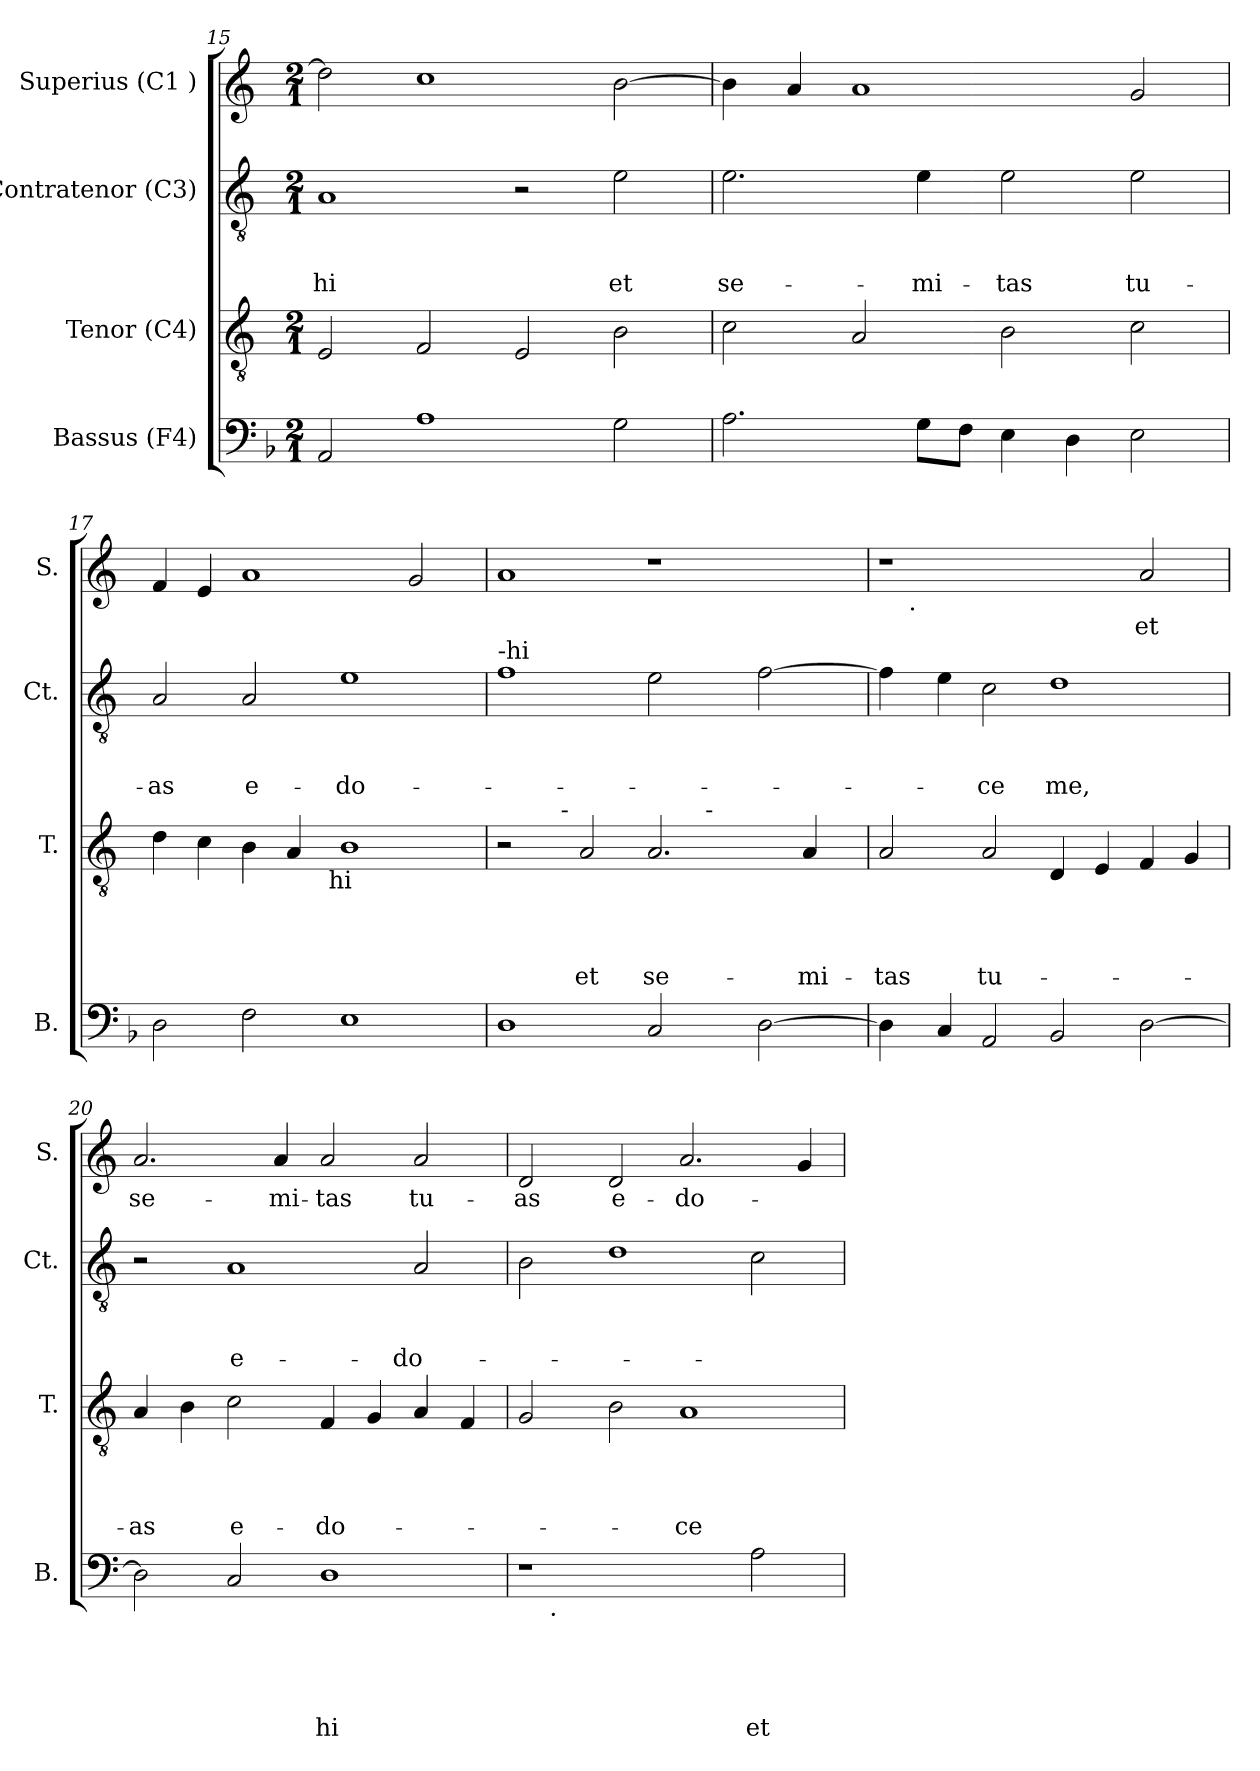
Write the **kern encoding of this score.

**kern	**text	**text	**text	**text	**text	**kern	**text	**text	**text	**text	**kern	**text	**text	**text	**kern	**text
*part4	*part4	*part4	*part4	*part4	*part4	*part3	*part3	*part3	*part3	*part3	*part2	*part2	*part2	*part2	*part1	*part1
*staff4	*staff4	*staff4	*staff4	*staff4	*staff4	*staff3	*staff3	*staff3	*staff3	*staff3	*staff2	*staff2	*staff2	*staff2	*staff1	*staff1
*I"Bassus (F4)	*	*	*	*	*	*I"Tenor (C4)	*	*	*	*	*I"Contratenor (C3)	*	*	*	*I"Superius (C1 )	*
*I'B.	*	*	*	*	*	*I'T.	*	*	*	*	*I'Ct.	*	*	*	*I'S.	*
*clefF4	*	*	*	*	*	*clefGv2	*	*	*	*	*clefGv2	*	*	*	*clefG2	*
*k[b-]	*	*	*	*	*	*k[]	*	*	*	*	*k[]	*	*	*	*k[]	*
*F:	*	*	*	*	*	*C:	*	*	*	*	*C:	*	*	*	*C:	*
*M2/1	*	*	*	*	*	*M2/1	*	*	*	*	*M2/1	*	*	*	*M2/1	*
=15	=15	=15	=15	=15	=15	=15	=15	=15	=15	=15	=15	=15	=15	=15	=15	=15
!	!	!	!	!	!	!	!	!	!	!	!	!	!	!LO:LY:b	!	!
2AA/	.	.	.	.	.	2E/	.	.	.	.	1A	.	.	-hi	2dd\]	.
1A	.	.	.	.	.	2F/	.	.	.	.	.	.	.	.	1cc	.
.	.	.	.	.	.	2E/	.	.	.	.	2r	.	.	.	.	.
!	!	!	!	!	!	!	!	!	!	!	!	!	!	!LO:LY:b	!	!
2G\	.	.	.	.	.	2B\	.	.	.	.	2e\	.	.	et	[>2b\	.
=16	=16	=16	=16	=16	=16	=16	=16	=16	=16	=16	=16	=16	=16	=16	=16	=16
!	!	!	!	!	!	!	!	!	!	!	!	!	!	!LO:LY:b	!	!
2.A\	.	.	.	.	.	2c\	.	.	.	.	2.e\	.	.	se-	4b\]	.
.	.	.	.	.	.	.	.	.	.	.	.	.	.	.	4a/	.
.	.	.	.	.	.	2A/	.	.	.	.	.	.	.	.	1a	.
!	!	!	!	!	!	!	!	!	!	!	!	!	!	!LO:LY:b	!	!
8G\L	.	.	.	.	.	.	.	.	.	.	4e\	.	.	-mi-	.	.
8F\J	.	.	.	.	.	.	.	.	.	.	.	.	.	.	.	.
!	!	!	!	!	!	!	!	!	!	!	!	!	!	!LO:LY:b	!	!
4E\	.	.	.	.	.	2B\	.	.	.	.	2e\	.	.	-tas	.	.
4D\	.	.	.	.	.	.	.	.	.	.	.	.	.	.	.	.
!	!	!	!	!	!	!	!	!	!	!	!	!	!	!LO:LY:b	!	!
2E\	.	.	.	.	.	2c\	.	.	.	.	2e\	.	.	tu-	2g/	.
=17	=17	=17	=17	=17	=17	=17	=17	=17	=17	=17	=17	=17	=17	=17	=17	=17
!	!	!	!	!	!	!	!	!	!	!	!	!	!	!LO:LY:b	!	!
*	*	*	*	*	*	*^	*	*	*	*	*	*	*	*	*	*
2D\	.	.	.	.	.	4d\	2ryy	.	.	.	.	2A/	.	.	-as	4f/	.
.	.	.	.	.	.	4c\	.	.	.	.	.	.	.	.	.	4e/	.
!	!	!	!	!	!	!	!	!	!	!	!	!	!	!	!LO:LY:b	!	!
2F\	.	.	.	.	.	4B\	4...ryy	.	.	.	.	2A/	.	.	e-	1a	.
.	.	.	.	.	.	4A/	.	.	.	.	.	.	.	.	.	.	.
!	!	!	!	!	!	!	!LO:TX:b:t=hi	!	!	!	!	!	!	!	!	!	!
.	.	.	.	.	.	.	1ryy	.	.	.	.	.	.	.	.	.	.
!	!	!	!	!	!	!	!	!	!	!	!	!	!	!	!LO:LY:b	!	!
1E	.	.	.	.	.	1B	.	.	.	.	.	1e	.	.	-do-	.	.
.	.	.	.	.	.	.	.	.	.	.	.	.	.	.	.	2g/	.
.	.	.	.	.	.	.	32ryy	.	.	.	.	.	.	.	.	.	.
*	*	*	*	*	*	*v	*v	*	*	*	*	*	*	*	*	*	*
!!LO:LB:g=z
=18	=18	=18	=18	=18	=18	=18	=18	=18	=18	=18	=18	=18	=18	=18	=18	=18
*k[]	*	*	*	*	*	*	*	*	*	*	*	*	*	*	*	*
*C:	*	*	*	*	*	*	*	*	*	*	*	*	*	*	*	*
*	*	*	*	*	*	*^	*	*	*	*	*	*	*	*	*	*
!	!	!	!	!	!	!	!	!	!	!	!	!LO:TX:a:t=-hi	!	!	!	!	!
*	*	*	*	*	*	*	*^	*	*	*	*	*	*	*	*	*	*
1D	.	.	.	.	.	2r	4..ryy	1ryy	.	.	.	.	1f	.	.	.	1a	.
!	!	!	!	!	!	!	!LO:TX:a:t=-	!	!	!	!	!	!	!	!	!	!	!
.	.	.	.	.	.	.	1ryy	.	.	.	.	.	.	.	.	.	.	.
!	!	!	!	!	!	!	!	!	!	!	!	!LO:LY:b	!	!	!	!	!	!
.	.	.	.	.	.	2A/	.	.	.	.	.	-et	.	.	.	.	.	.
!	!	!	!	!	!	!	!	!	!	!	!	!LO:LY:b	!	!	!	!	!	!
2C/	.	.	.	.	.	2.A/	.	4ryy	.	.	.	se-	2e\	.	.	.	1r	.
.	.	.	.	.	.	.	.	32ryy	.	.	.	.	.	.	.	.	.	.
!	!	!	!	!	!	!	!	!LO:TX:a:t=-	!	!	!	!	!	!	!	!	!	!
.	.	.	.	.	.	.	.	2ryy	.	.	.	.	.	.	.	.	.	.
.	.	.	.	.	.	.	2ryy	.	.	.	.	.	.	.	.	.	.	.
[>2D\	.	.	.	.	.	.	.	.	.	.	.	.	[>2f\	.	.	.	.	.
!	!	!	!	!	!	!	!	!	!	!	!	!LO:LY:b	!	!	!	!	!	!
.	.	.	.	.	.	4A/	.	.	.	.	.	-mi-	.	.	.	.	.	.
.	.	.	.	.	.	.	.	8..ryy	.	.	.	.	.	.	.	.	.	.
.	.	.	.	.	.	.	16ryy	.	.	.	.	.	.	.	.	.	.	.
=19	=19	=19	=19	=19	=19	=19	=19	=19	=19	=19	=19	=19	=19	=19	=19	=19	=19	=19
!	!	!	!	!	!	!LO:TX:a:t=-	!	!	!	!	!	!	!	!	!	!	!	!
!	!	!	!	!	!	!	!	!	!	!	!	!LO:LY:b	!	!	!	!	!	!
*	*	*	*	*	*	*v	*v	*v	*	*	*	*	*	*	*	*	*^	*
4D\]	.	.	.	.	.	2A/	.	.	.	-tas	4f\]	.	.	.	1r	8ryy	.
!	!	!	!	!	!	!	!	!	!	!	!	!	!	!	!	!LO:TX:b:t=.	!
.	.	.	.	.	.	.	.	.	.	.	.	.	.	.	.	1...ryy	.
4C/	.	.	.	.	.	.	.	.	.	.	4e\	.	.	.	.	.	.
!	!	!	!	!	!	!	!	!	!	!LO:LY:b	!	!	!	!LO:LY:b	!	!	!
2AA/	.	.	.	.	.	2A/	.	.	.	tu-	2c\	.	.	-ce	.	.	.
!	!	!	!	!	!	!	!	!	!	!	!	!	!	!LO:LY:b	!	!	!
2BB/	.	.	.	.	.	4D/	.	.	.	.	1d	.	.	me,	2ryy	.	.
.	.	.	.	.	.	4E/	.	.	.	.	.	.	.	.	.	.	.
!	!	!	!	!	!	!	!	!	!	!	!	!	!	!	!	!	!LO:LY:b
[>2D\	.	.	.	.	.	4F/	.	.	.	.	.	.	.	.	2a/	.	-et
.	.	.	.	.	.	4G/	.	.	.	.	.	.	.	.	.	.	.
=20	=20	=20	=20	=20	=20	=20	=20	=20	=20	=20	=20	=20	=20	=20	=20	=20	=20
!	!	!	!	!	!	!	!	!	!	!LO:LY:b	!	!	!	!	!	!	!LO:LY:b
*	*	*	*	*	*	*	*	*	*	*	*	*	*	*	*v	*v	*
2D\]	.	.	.	.	.	4A/	.	.	.	-as	2r	.	.	.	2.a/	se-
.	.	.	.	.	.	4B\	.	.	.	.	.	.	.	.	.	.
!	!	!	!	!	!	!	!	!	!	!LO:LY:b	!	!	!	!LO:LY:b:rj	!	!
2C/	.	.	.	.	.	2c\	.	.	.	e-	1A	.	.	e-	.	.
!	!	!	!	!	!	!	!	!	!	!	!	!	!	!	!	!LO:LY:b
.	.	.	.	.	.	.	.	.	.	.	.	.	.	.	4a/	-mi-
!	!	!	!	!	!LO:LY:b	!	!	!	!	!LO:LY:b	!	!	!	!	!	!LO:LY:b:rj
1D	.	.	.	.	-hi	4F/	.	.	.	-do-	.	.	.	.	2a/	-tas
.	.	.	.	.	.	4G/	.	.	.	.	.	.	.	.	.	.
!	!	!	!	!	!	!	!	!	!	!	!	!	!	!LO:LY:b	!	!LO:LY:b
.	.	.	.	.	.	4A/	.	.	.	.	2A/	.	.	-do-	2a/	tu-
.	.	.	.	.	.	4F/	.	.	.	.	.	.	.	.	.	.
=21	=21	=21	=21	=21	=21	=21	=21	=21	=21	=21	=21	=21	=21	=21	=21	=21
!	!	!	!	!	!	!	!	!	!	!	!	!	!	!	!	!LO:LY:b
*^	*	*	*	*	*	*	*	*	*	*	*	*	*	*	*	*
1r	8ryy	.	.	.	.	.	2G/	.	.	.	.	2B\	.	.	.	2d/	-as
!	!LO:TX:b:t=.	!	!	!	!	!	!	!	!	!	!	!	!	!	!	!	!
.	1...ryy	.	.	.	.	.	.	.	.	.	.	.	.	.	.	.	.
!	!	!	!	!	!	!	!	!	!	!	!	!	!	!	!	!	!LO:LY:b
.	.	.	.	.	.	.	2B\	.	.	.	.	1d	.	.	.	2d/	e-
!	!	!	!	!	!	!	!	!	!	!	!LO:LY:b	!	!	!	!	!	!LO:LY:b
2ryy	.	.	.	.	.	.	1A	.	.	.	-ce	.	.	.	.	2.a/	-do-
!	!	!	!	!	!	!LO:LY:b	!	!	!	!	!	!	!	!	!	!	!
2A\	.	.	.	.	.	et	.	.	.	.	.	2c\	.	.	.	.	.
.	.	.	.	.	.	.	.	.	.	.	.	.	.	.	.	4g/	.
*v	*v	*	*	*	*	*	*	*	*	*	*	*	*	*	*	*	*
=	=	=	=	=	=	=	=	=	=	=	=	=	=	=	=	=
*-	*-	*-	*-	*-	*-	*-	*-	*-	*-	*-	*-	*-	*-	*-	*-	*-
